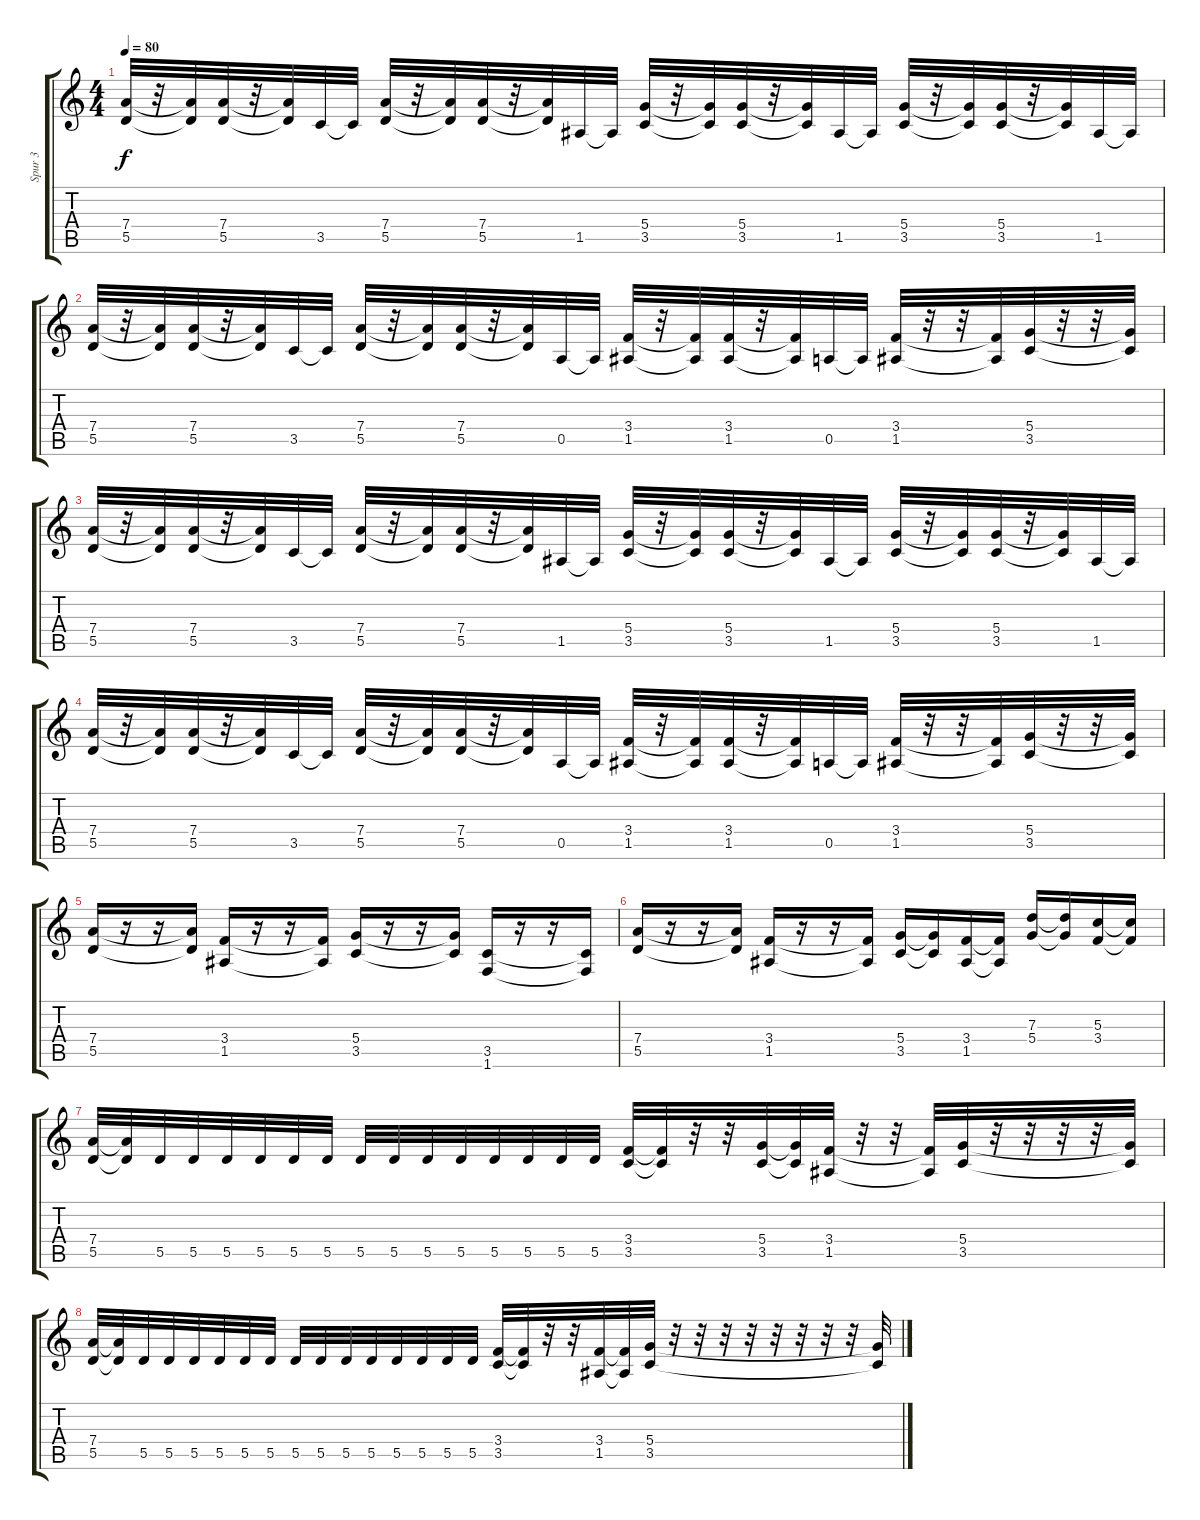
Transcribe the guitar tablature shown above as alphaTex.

\track ("Spur 3" "Spur 3") {instrument distortionguitar}
\staff {score tabs}
\tuning (E4 B3 G3 D3 A2 E2) {hide}
\ts (4 4)
\tempo 80
\clef g2
\ks c
(7.4 5.5).32{dy f} r.32 (7.4{t} 5.5{t}).32 (7.4 5.5).32 r.32 (7.4{t} 5.5{t}).32 3.5.32 3.5{t}.32 (7.4 5.5).32 r.32 (7.4{t} 5.5{t}).32 (7.4 5.5).32 r.32 (7.4{t} 5.5{t}).32 1.5.32 1.5{t}.32 (5.4 3.5).32 r.32 (5.4{t} 3.5{t}).32 (5.4 3.5).32 r.32 (5.4{t} 3.5{t}).32 1.5.32 1.5{t}.32 (5.4 3.5).32 r.32 (5.4{t} 3.5{t}).32 (5.4 3.5).32 r.32 (5.4{t} 3.5{t}).32 1.5.32 1.5{t}.32 |
(7.4 5.5).32 r.32 (7.4{t} 5.5{t}).32 (7.4 5.5).32 r.32 (7.4{t} 5.5{t}).32 3.5.32 3.5{t}.32 (7.4 5.5).32 r.32 (7.4{t} 5.5{t}).32 (7.4 5.5).32 r.32 (7.4{t} 5.5{t}).32 0.5.32 0.5{t}.32 (3.4 1.5).32 r.32 (3.4{t} 1.5{t}).32 (3.4 1.5).32 r.32 (3.4{t} 1.5{t}).32 0.5.32 0.5{t}.32 (3.4 1.5).32 r.32 r.32 (3.4{t} 1.5{t}).32 (5.4 3.5).32 r.32 r.32 (5.4{t} 3.5{t}).32 |
(7.4 5.5).32 r.32 (7.4{t} 5.5{t}).32 (7.4 5.5).32 r.32 (7.4{t} 5.5{t}).32 3.5.32 3.5{t}.32 (7.4 5.5).32 r.32 (7.4{t} 5.5{t}).32 (7.4 5.5).32 r.32 (7.4{t} 5.5{t}).32 1.5.32 1.5{t}.32 (5.4 3.5).32 r.32 (5.4{t} 3.5{t}).32 (5.4 3.5).32 r.32 (5.4{t} 3.5{t}).32 1.5.32 1.5{t}.32 (5.4 3.5).32 r.32 (5.4{t} 3.5{t}).32 (5.4 3.5).32 r.32 (5.4{t} 3.5{t}).32 1.5.32 1.5{t}.32 |
(7.4 5.5).32 r.32 (7.4{t} 5.5{t}).32 (7.4 5.5).32 r.32 (7.4{t} 5.5{t}).32 3.5.32 3.5{t}.32 (7.4 5.5).32 r.32 (7.4{t} 5.5{t}).32 (7.4 5.5).32 r.32 (7.4{t} 5.5{t}).32 0.5.32 0.5{t}.32 (3.4 1.5).32 r.32 (3.4{t} 1.5{t}).32 (3.4 1.5).32 r.32 (3.4{t} 1.5{t}).32 0.5.32 0.5{t}.32 (3.4 1.5).32 r.32 r.32 (3.4{t} 1.5{t}).32 (5.4 3.5).32 r.32 r.32 (5.4{t} 3.5{t}).32 |
(7.4 5.5).16 r.16 r.16 (7.4{t} 5.5{t}).16 (3.4 1.5).16 r.16 r.16 (3.4{t} 1.5{t}).16 (5.4 3.5).16 r.16 r.16 (5.4{t} 3.5{t}).16 (3.5 1.6).16 r.16 r.16 (3.5{t} 1.6{t}).16 |
(7.4 5.5).16 r.16 r.16 (7.4{t} 5.5{t}).16 (3.4 1.5).16 r.16 r.16 (3.4{t} 1.5{t}).16 (5.4 3.5).16 (5.4{t} 3.5{t}).16 (3.4 1.5).16 (3.4{t} 1.5{t}).16 (7.3 5.4).16 (7.3{t} 5.4{t}).16 (5.3 3.4).16 (5.3{t} 3.4{t}).16 |
(7.4 5.5).32 (7.4{t} 5.5{t}).32 5.5.32 5.5.32 5.5.32 5.5.32 5.5.32 5.5.32 5.5.32 5.5.32 5.5.32 5.5.32 5.5.32 5.5.32 5.5.32 5.5.32 (3.4 3.5).32 (3.4{t} 3.5{t}).32 r.32 r.32 (5.4 3.5).32 (5.4{t} 3.5{t}).32 (3.4 1.5).32 r.32 r.32 (3.4{t} 1.5{t}).32 (5.4 3.5).32 r.32 r.32 r.32 r.32 (5.4{t} 3.5{t}).32 |
(7.4 5.5).32 (7.4{t} 5.5{t}).32 5.5.32 5.5.32 5.5.32 5.5.32 5.5.32 5.5.32 5.5.32 5.5.32 5.5.32 5.5.32 5.5.32 5.5.32 5.5.32 5.5.32 (3.4 3.5).32 (3.4{t} 3.5{t}).32 r.32 r.32 (3.4 1.5).32 (3.4{t} 1.5{t}).32 (5.4 3.5).32 r.32 r.32 r.32 r.32 r.32 r.32 r.32 r.32 (5.4{t} 3.5{t}).32
